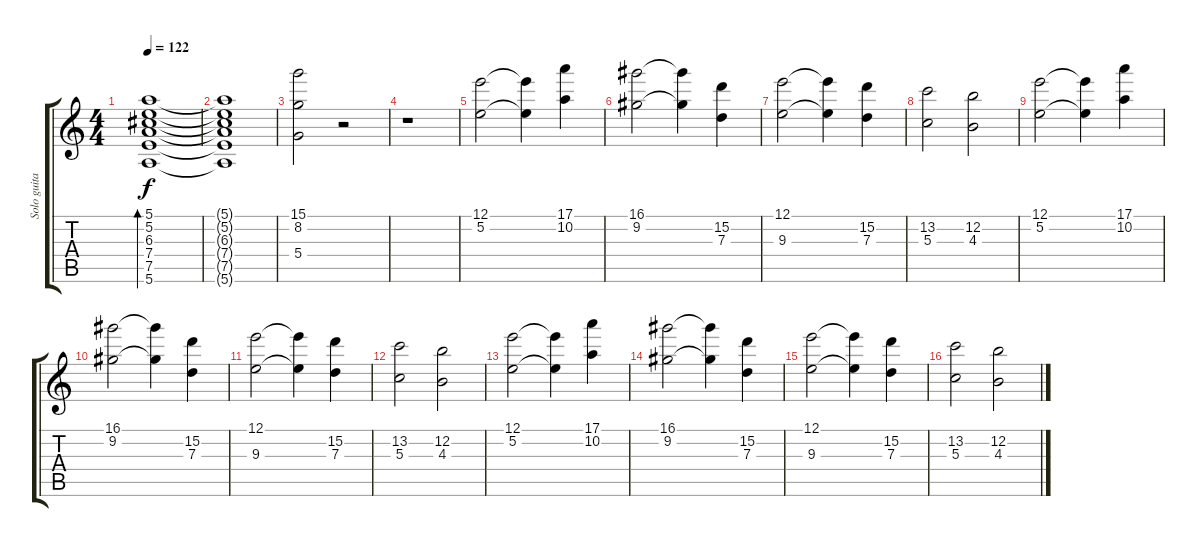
\track ("Solo guitar 1" "Solo guita") {instrument distortionguitar}
\staff {score tabs}
\tuning (E4 B3 G3 D3 A2 E2) {hide}
\ts (4 4)
\tempo 122
\clef g2
\ks c
(5.1 5.2 6.3 7.4 7.5 5.6).1{bd 60 dy f volume 11 balance 0 instrument electricguitarjazz} |
(5.1{t} 5.2{t} 6.3{t} 7.4{t} 7.5{t} 5.6{t}).1 |
(15.1 8.2 5.4).2{volume 11 balance 8 instrument orchestralharp} r.2 |
r.1 |
(12.1 5.2).2{volume 14 balance 8 instrument stringensemble1} (12.1{t} 5.2{t}).4 (17.1 10.2).4 |
(16.1 9.2).2 (16.1{t} 9.2{t}).4 (15.2 7.3).4 |
(12.1 9.3).2 (12.1{t} 9.3{t}).4 (15.2 7.3).4 |
(13.2 5.3).2 (12.2 4.3).2 |
(12.1 5.2).2{volume 14 balance 8 instrument stringensemble1} (12.1{t} 5.2{t}).4 (17.1 10.2).4 |
(16.1 9.2).2 (16.1{t} 9.2{t}).4 (15.2 7.3).4 |
(12.1 9.3).2 (12.1{t} 9.3{t}).4 (15.2 7.3).4 |
(13.2 5.3).2 (12.2 4.3).2 |
(12.1 5.2).2{volume 14 balance 8 instrument stringensemble1} (12.1{t} 5.2{t}).4 (17.1 10.2).4 |
(16.1 9.2).2 (16.1{t} 9.2{t}).4 (15.2 7.3).4 |
(12.1 9.3).2 (12.1{t} 9.3{t}).4 (15.2 7.3).4 |
(13.2 5.3).2 (12.2 4.3).2
